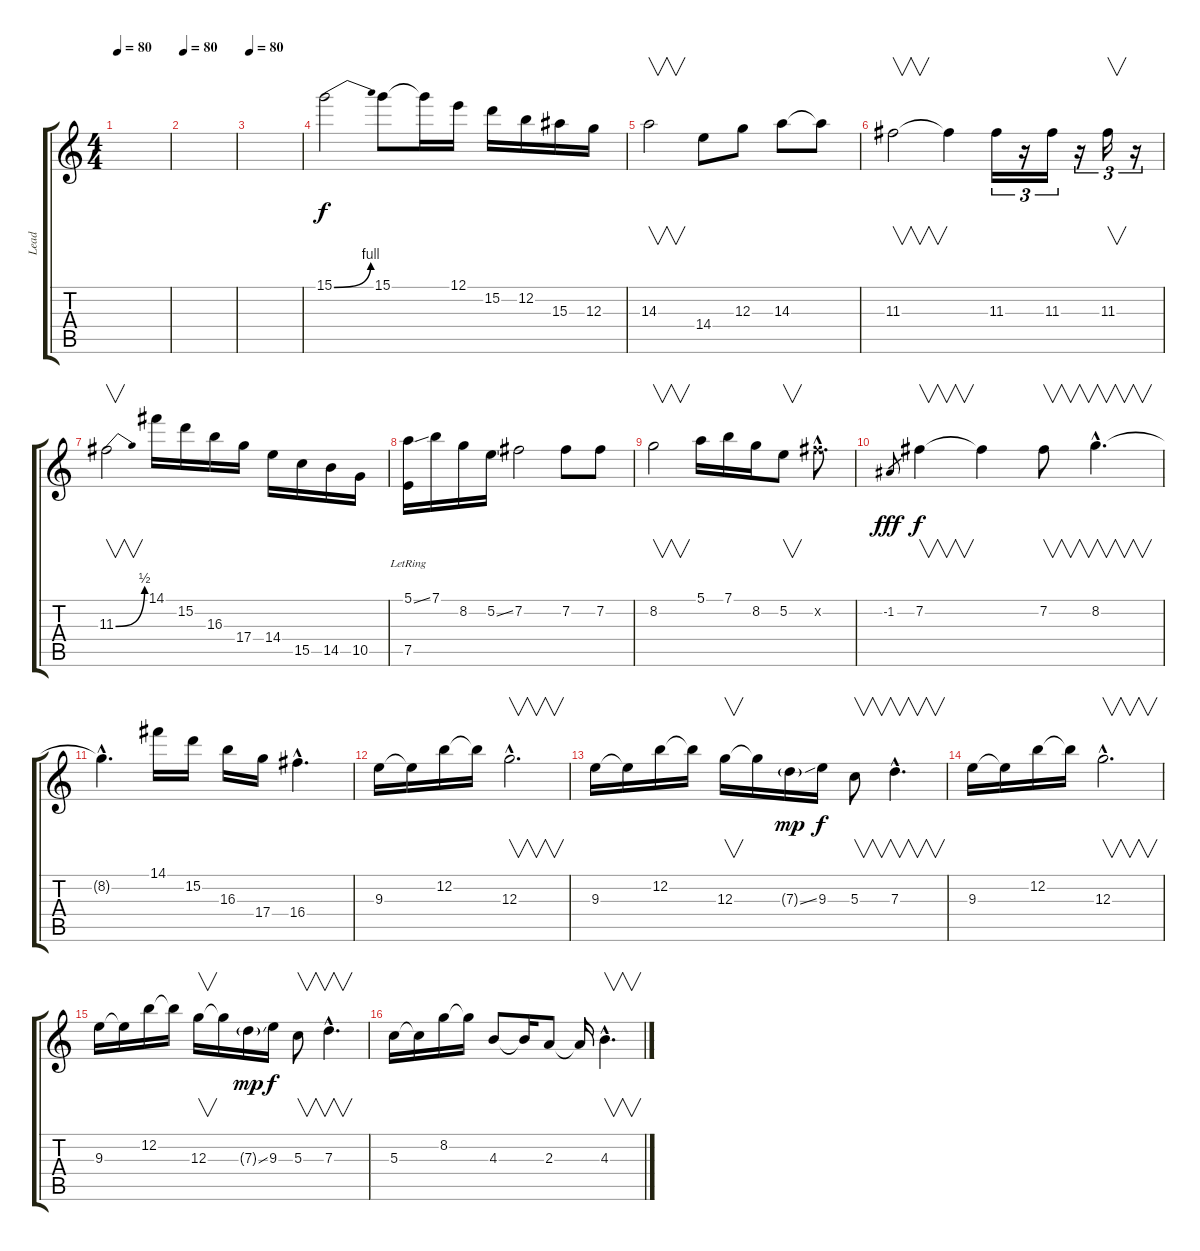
\track ("Lead" "Lead") {instrument overdrivenguitar}
\staff {score tabs}
\tuning (E4 B3 G3 D3 A2 E2) {hide}
\ts (4 4)
\tempo 80
\clef g2
\ks c
|
\tempo 80
|
\tempo 80
|
15.1{be (bend 0 0 60 4)}.2{instrument overdrivenguitar} 15.1.8 15.1{t}.16 12.1.16 15.2.16 12.2.16 15.3.16 12.3.16 |
14.3.2{v} 14.4.8 12.3.8 14.3.8 14.3{t}.8 |
11.3.2{v} 11.3{t}.4 11.3.16{tu (3 2)} r.16{tu (3 2)} 11.3.16{tu (3 2)} r.16{tu (3 2)} 11.3.16{v tu (3 2)} r.16{tu (3 2)} |
11.3{be (bend 0 0 60 2)}.2{v} 14.1.16 15.2.16 16.3.16 17.4.16 14.4.16 15.5.16 14.5.16 10.5.16 |
(5.1{ss} 7.5{lr}).16 7.1.16 8.2.16 5.2{ss}.16 7.2.2 7.2.8 7.2.8 |
8.2.2{v} 5.1.16 7.1.16 8.2.16 5.2.8{v} 7.2{hac x}.8{d} |
-1.2.8{gr dy fff} 7.2.4{v dy f} 7.2{t}.4 7.2.8{v} 8.2{hac}.4{v d} |
8.2{hac t}.4{d} 14.1.16 15.2.16 16.3.16 17.4.16 16.4{hac}.4{d} |
9.3.16 9.3{t}.16 12.2.16 12.2{t}.16 12.3{hac}.2{v d} |
9.3.16 9.3{t}.16 12.2.16 12.2{t}.16 12.3.16{v} 12.3{t}.16 7.3{ss g}.16{dy mp} 9.3.16{dy f} 5.3.8{v} 7.3{hac}.4{v d} |
9.3.16 9.3{t}.16 12.2.16 12.2{t}.16 12.3{hac}.2{v d} |
9.3.16 9.3{t}.16 12.2.16 12.2{t}.16 12.3.16{v} 12.3{t}.16 7.3{ss g}.16{dy mp} 9.3.16{dy f} 5.3.8{v} 7.3{hac}.4{v d} |
5.3.16 5.3{t}.16 8.2.16 8.2{t}.16 4.3.8 4.3{t}.16 2.3.8 2.3{t}.16 4.3{hac}.4{v d}
